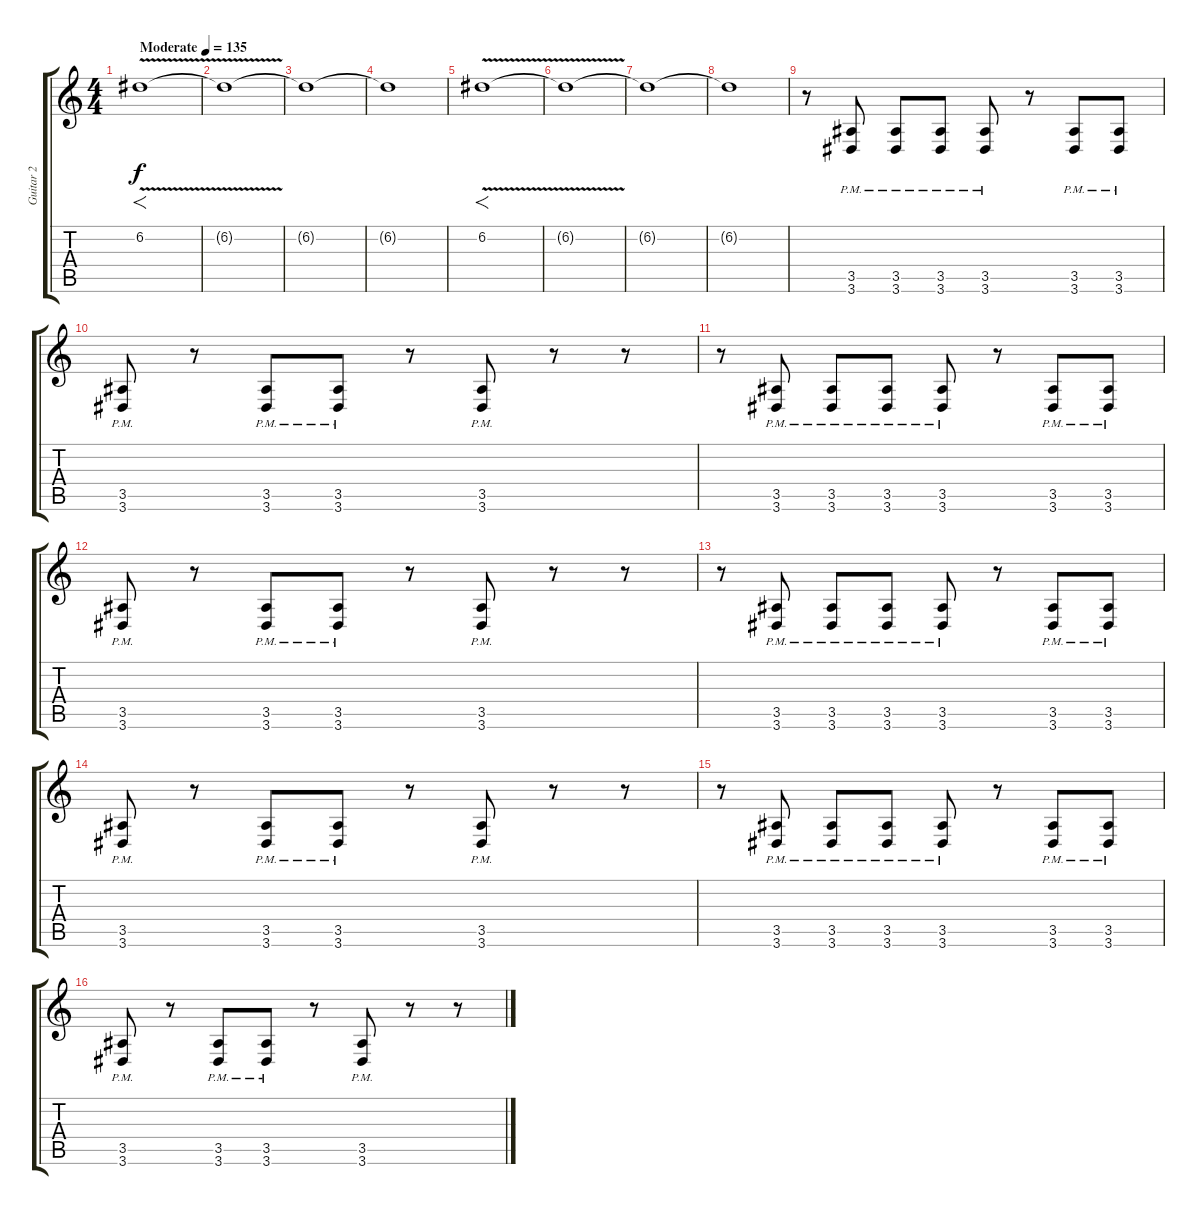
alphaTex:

\track ("Guitar 2" "Guitar 2") {instrument distortionguitar}
\staff {score tabs}
\tuning (D4 A3 F3 C3 G2 C2) {hide}
\ts (4 4)
\tempo (135 "Moderate")
\clef g2
\ks c
6.2{v}.1{f dy f instrument distortionguitar} |
6.2{t}.1 |
6.2{t}.1 |
6.2{t}.1 |
6.2{v}.1{f} |
6.2{t}.1 |
6.2{t}.1 |
6.2{t}.1 |
r.8 (3.5{pm} 3.6{pm}).8 (3.5{pm} 3.6{pm}).8 (3.5{pm} 3.6{pm}).8 (3.5{pm} 3.6{pm}).8 r.8 (3.5{pm} 3.6{pm}).8 (3.5{pm} 3.6{pm}).8 |
(3.5{pm} 3.6{pm}).8 r.8 (3.5{pm} 3.6{pm}).8 (3.5{pm} 3.6{pm}).8 r.8 (3.5{pm} 3.6{pm}).8 r.8 r.8 |
r.8 (3.5{pm} 3.6{pm}).8 (3.5{pm} 3.6{pm}).8 (3.5{pm} 3.6{pm}).8 (3.5{pm} 3.6{pm}).8 r.8 (3.5{pm} 3.6{pm}).8 (3.5{pm} 3.6{pm}).8 |
(3.5{pm} 3.6{pm}).8 r.8 (3.5{pm} 3.6{pm}).8 (3.5{pm} 3.6{pm}).8 r.8 (3.5{pm} 3.6{pm}).8 r.8 r.8 |
r.8 (3.5{pm} 3.6{pm}).8 (3.5{pm} 3.6{pm}).8 (3.5{pm} 3.6{pm}).8 (3.5{pm} 3.6{pm}).8 r.8 (3.5{pm} 3.6{pm}).8 (3.5{pm} 3.6{pm}).8 |
(3.5{pm} 3.6{pm}).8 r.8 (3.5{pm} 3.6{pm}).8 (3.5{pm} 3.6{pm}).8 r.8 (3.5{pm} 3.6{pm}).8 r.8 r.8 |
r.8 (3.5{pm} 3.6{pm}).8 (3.5{pm} 3.6{pm}).8 (3.5{pm} 3.6{pm}).8 (3.5{pm} 3.6{pm}).8 r.8 (3.5{pm} 3.6{pm}).8 (3.5{pm} 3.6{pm}).8 |
(3.5{pm} 3.6{pm}).8 r.8 (3.5{pm} 3.6{pm}).8 (3.5{pm} 3.6{pm}).8 r.8 (3.5{pm} 3.6{pm}).8 r.8 r.8
